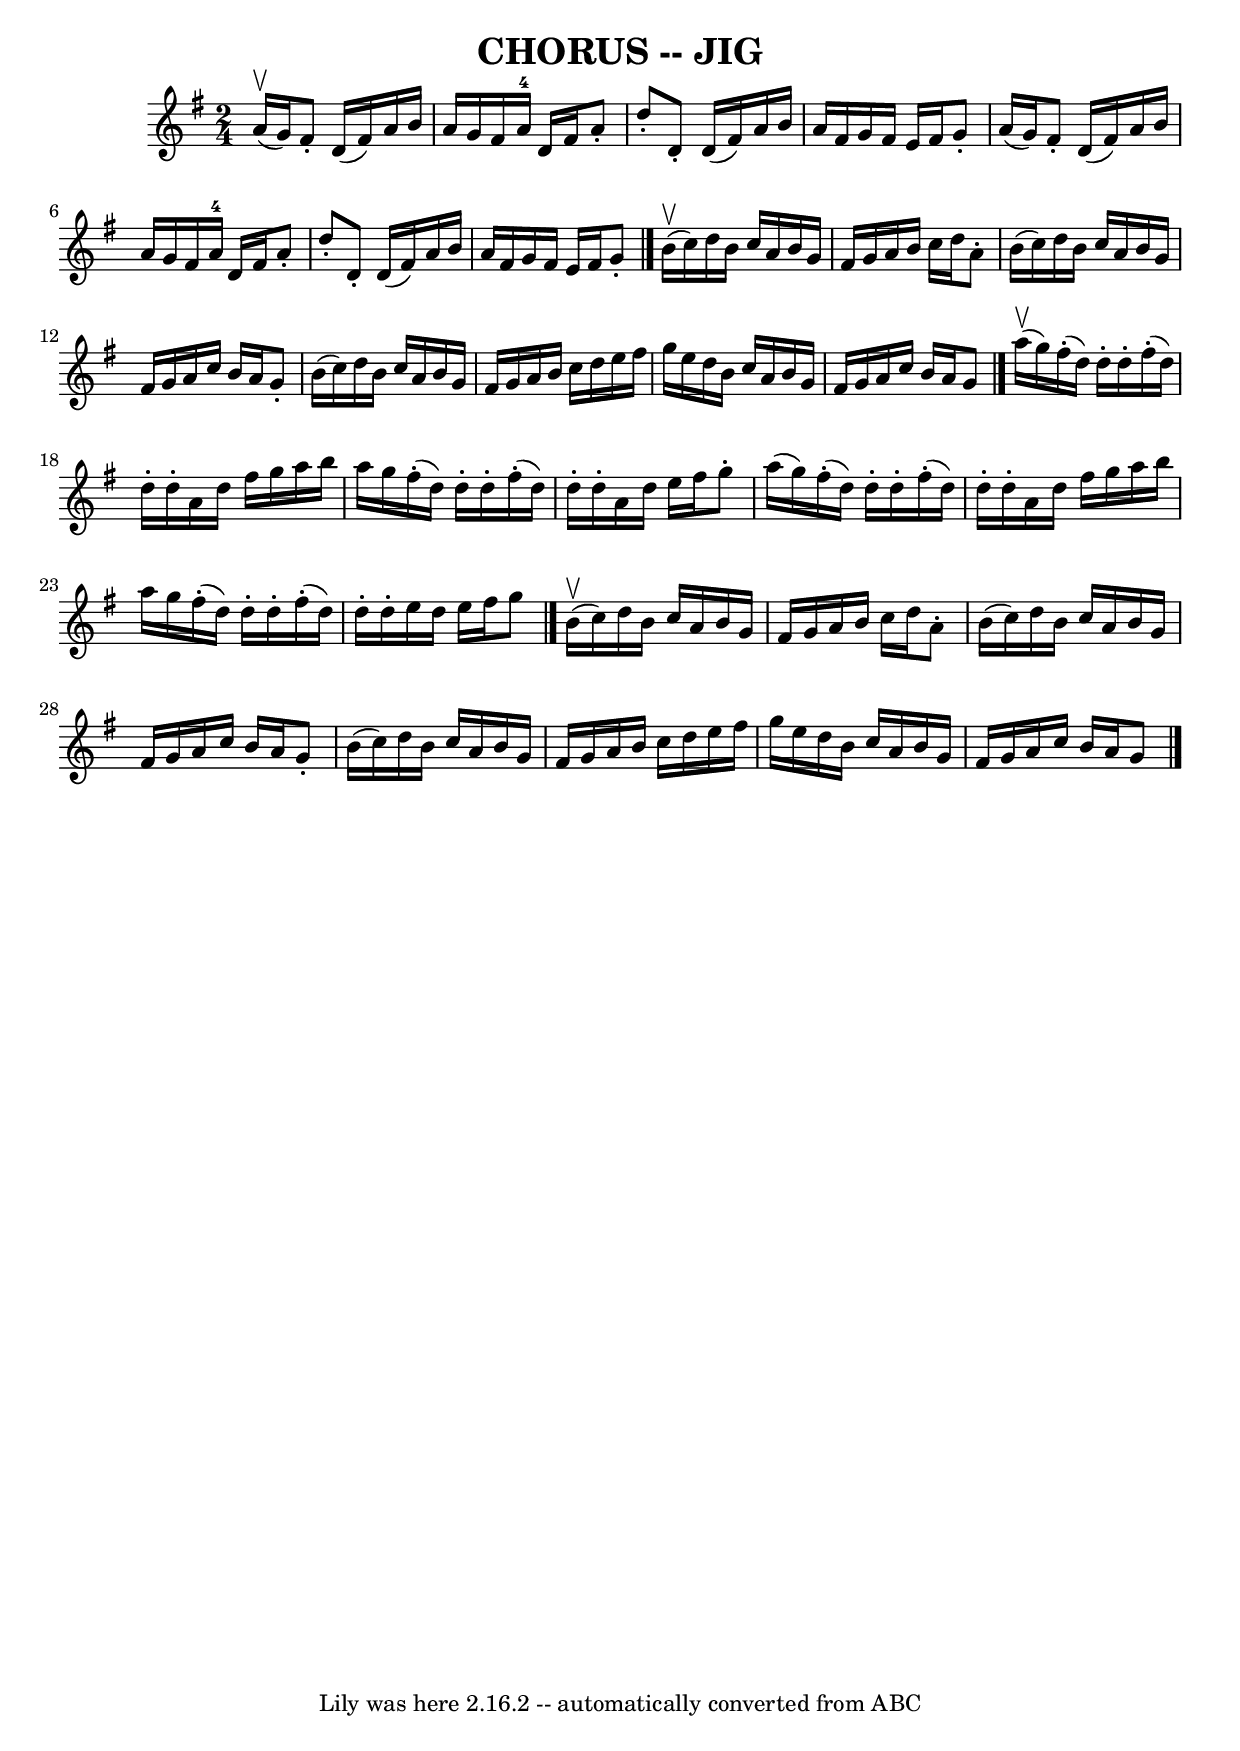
\version "2.16.2"
\include "Mammoth.ily"
\header {
  %% book = "Ryan's Mammoth Collection of Fiddle Tunes"
  crossRefNumber = "1"
  footnotes = "\\\\\\\\W: CHORUS JIG. -- First couple down the outside, back. Down the centre, back.\\\\W: Turn contra corners. Balance, turn partners to place."
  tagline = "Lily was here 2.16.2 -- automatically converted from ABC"
  title = "CHORUS -- JIG"

}
voicedefault =  {


  \time 2/4 
  \key g \major
  a'16 (^\upbow g'16)       |
  fis'8 -.  
  d'16 (fis'16) a'16 b'16 a'16 g'16    |
  fis'16    
  a'16-4 d'16 fis'16 a'8 -. d''8 -.   |
  d'8 -. d'16 (
  fis'16) a'16 b'16 a'16 fis'16    |
  g'16 fis'16    
  e'16 fis'16 g'8 -. a'16 (g'16)       |
  fis'8 -. d'16 (
  fis'16) a'16 b'16 a'16 g'16    |
  fis'16 a'16-4   
  d'16 fis'16 a'8 -. d''8 -.   |
  d'8 -. d'16 (fis'16)   
  a'16 b'16 a'16 fis'16    |
  g'16 fis'16 e'16 fis'16   
  g'8 -.   \bar "|." b'16^\upbow(c''16)       |
  d''16    
  b'16 c''16 a'16 b'16 g'16 fis'16 g'16    |
  a'16    
  b'16 c''16 d''16 a'8 -. b'16 (c''16)   |
  d''16    
  b'16 c''16 a'16 b'16 g'16 fis'16 g'16    |
  a'16    
  c''16 b'16 a'16 g'8 -. b'16 (c''16)       |
  d''16    
  b'16 c''16 a'16 b'16 g'16 fis'16 g'16    |
  a'16    
  b'16 c''16 d''16 e''16 fis''16 g''16 e''16    |
  
  d''16 b'16 c''16 a'16 b'16 g'16 fis'16 g'16    |
  
  a'16 c''16 b'16 a'16 g'8    \bar "|." a''16 (^\upbow g''16  
  -)       |
  fis''16 (-. d''16) d''16 -. d''16 -. fis''16 
  (-. d''16) d''16 -. d''16 -.   |
  a'16 d''16 fis''16    
  g''16 a''16 b''16 a''16 g''16    |
  fis''16 (-. d''16  
  -) d''16 -. d''16 -. fis''16 (-. d''16) d''16 -. d''16 -.   
  |
  a'16 d''16 e''16 fis''16 g''8 -. a''16 (g''16)   
  |
  fis''16 (-. d''16) d''16 -. d''16 -. fis''16 (-.  
  d''16) d''16 -. d''16 -.   |
  a'16 d''16 fis''16 g''16 
  a''16 b''16 a''16 g''16    |
  fis''16 (-. d''16)   
  d''16 -. d''16 -. fis''16 (-. d''16) d''16 -. d''16 -.   
  |
  e''16 d''16 e''16 fis''16 g''8    \bar "|." b'16^\upbow(c''16)       |
  d''16 b'16 c''16 a'16 b'16    
  g'16 fis'16 g'16    |
  a'16 b'16 c''16 d''16 a'8 -.   
  b'16 (c''16)   |
  d''16 b'16 c''16 a'16 b'16 g'16  
  fis'16 g'16    |
  a'16 c''16 b'16 a'16 g'8 -. b'16 (
  c''16)       |
  d''16 b'16 c''16 a'16 b'16 g'16    
  fis'16 g'16    |
  a'16 b'16 c''16 d''16 e''16 fis''16 
  g''16 e''16    |
  d''16 b'16 c''16 a'16 b'16 g'16  
  fis'16 g'16    |
  a'16 c''16 b'16 a'16 g'8    
  \bar "|."   

}

\score{
  <<

    \context Staff="default"
    {
      \voicedefault 
      
    }

  >>
  \layout {
    
  }
  \midi {
  }

}
